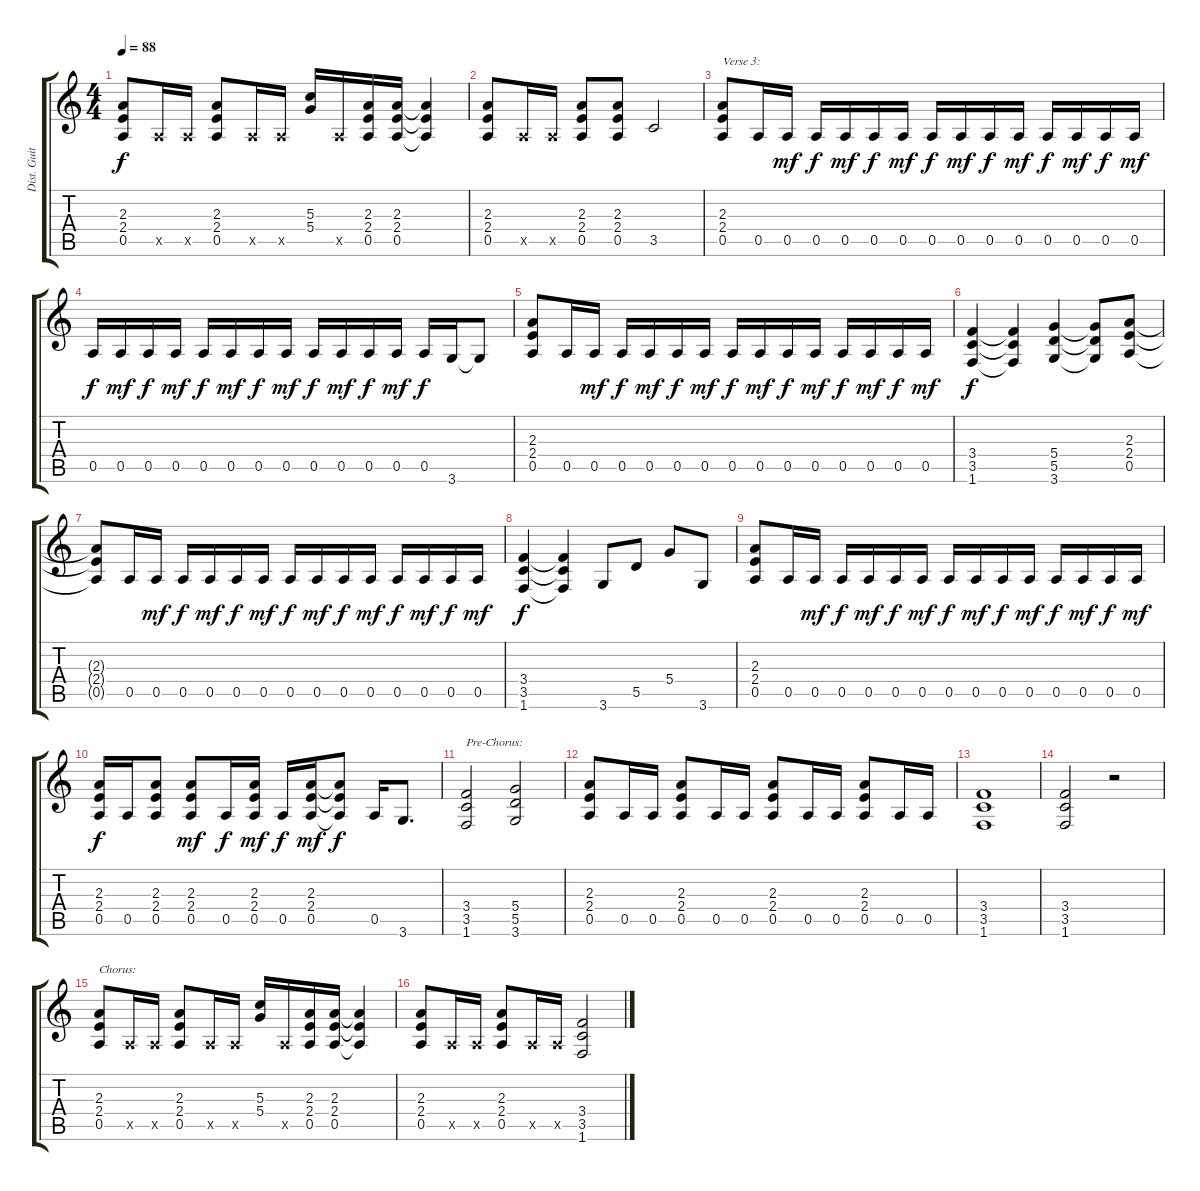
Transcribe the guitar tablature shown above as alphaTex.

\track ("Dist. Guitar 1" "Dist. Guit") {instrument overdrivenguitar}
\staff {score tabs}
\tuning (E4 B3 G3 D3 A2 E2) {hide}
\ts (4 4)
\tempo 88
\clef g2
\ks c
(2.3 2.4 0.5).8{dy f} 0.5{x}.16 0.5{x}.16 (2.3 2.4 0.5).8 0.5{x}.16 0.5{x}.16 (5.3 5.4).16 0.5{x}.16 (2.3 2.4 0.5).16 (2.3 2.4 0.5).16 (2.3{t} 2.4{t} 0.5{t}).4 |
(2.3 2.4 0.5).8 0.5{x}.16 0.5{x}.16 (2.3 2.4 0.5).8 (2.3 2.4 0.5).8 3.5.2 |
(2.3 2.4 0.5).8{txt "Verse 3:"} 0.5.16 0.5.16{dy mf} 0.5.16{dy f} 0.5.16{dy mf} 0.5.16{dy f} 0.5.16{dy mf} 0.5.16{dy f} 0.5.16{dy mf} 0.5.16{dy f} 0.5.16{dy mf} 0.5.16{dy f} 0.5.16{dy mf} 0.5.16{dy f} 0.5.16{dy mf} |
0.5.16{dy f} 0.5.16{dy mf} 0.5.16{dy f} 0.5.16{dy mf} 0.5.16{dy f} 0.5.16{dy mf} 0.5.16{dy f} 0.5.16{dy mf} 0.5.16{dy f} 0.5.16{dy mf} 0.5.16{dy f} 0.5.16{dy mf} 0.5.16{dy f} 3.6.16 3.6{t}.8 |
(2.3 2.4 0.5).8 0.5.16 0.5.16{dy mf} 0.5.16{dy f} 0.5.16{dy mf} 0.5.16{dy f} 0.5.16{dy mf} 0.5.16{dy f} 0.5.16{dy mf} 0.5.16{dy f} 0.5.16{dy mf} 0.5.16{dy f} 0.5.16{dy mf} 0.5.16{dy f} 0.5.16{dy mf} |
(3.4 3.5 1.6).4{dy f} (3.4{t} 3.5{t} 1.6{t}).4 (5.4 5.5 3.6).4 (5.4{t} 5.5{t} 3.6{t}).8 (2.3 2.4 0.5).8 |
(2.3{t} 2.4{t} 0.5{t}).8 0.5.16 0.5.16{dy mf} 0.5.16{dy f} 0.5.16{dy mf} 0.5.16{dy f} 0.5.16{dy mf} 0.5.16{dy f} 0.5.16{dy mf} 0.5.16{dy f} 0.5.16{dy mf} 0.5.16{dy f} 0.5.16{dy mf} 0.5.16{dy f} 0.5.16{dy mf} |
(3.4 3.5 1.6).4{dy f} (3.4{t} 3.5{t} 1.6{t}).4 3.6.8 5.5.8 5.4.8 3.6.8 |
(2.3 2.4 0.5).8 0.5.16 0.5.16{dy mf} 0.5.16{dy f} 0.5.16{dy mf} 0.5.16{dy f} 0.5.16{dy mf} 0.5.16{dy f} 0.5.16{dy mf} 0.5.16{dy f} 0.5.16{dy mf} 0.5.16{dy f} 0.5.16{dy mf} 0.5.16{dy f} 0.5.16{dy mf} |
(2.3 2.4 0.5).16{dy f} 0.5.16 (2.3 2.4 0.5).8 (2.3 2.4 0.5).8{dy mf} 0.5.16{dy f} (2.3 2.4 0.5).16{dy mf} 0.5.16{dy f} (2.3 2.4 0.5).16{dy mf} (2.3{t} 2.4{t} 0.5{t}).8{dy f} 0.5.16 3.6.8{d} |
(3.4 3.5 1.6).2{txt "Pre-Chorus:"} (5.4 5.5 3.6).2 |
(2.3 2.4 0.5).8 0.5.16 0.5.16 (2.3 2.4 0.5).8 0.5.16 0.5.16 (2.3 2.4 0.5).8 0.5.16 0.5.16 (2.3 2.4 0.5).8 0.5.16 0.5.16 |
(3.4 3.5 1.6).1 |
(3.4 3.5 1.6).2 r.2 |
(2.3 2.4 0.5).8{txt "Chorus:"} 0.5{x}.16 0.5{x}.16 (2.3 2.4 0.5).8 0.5{x}.16 0.5{x}.16 (5.3 5.4).16 0.5{x}.16 (2.3 2.4 0.5).16 (2.3 2.4 0.5).16 (2.3{t} 2.4{t} 0.5{t}).4 |
(2.3 2.4 0.5).8 0.5{x}.16 0.5{x}.16 (2.3 2.4 0.5).8 0.5{x}.16 0.5{x}.16 (3.4 3.5 1.6).2
